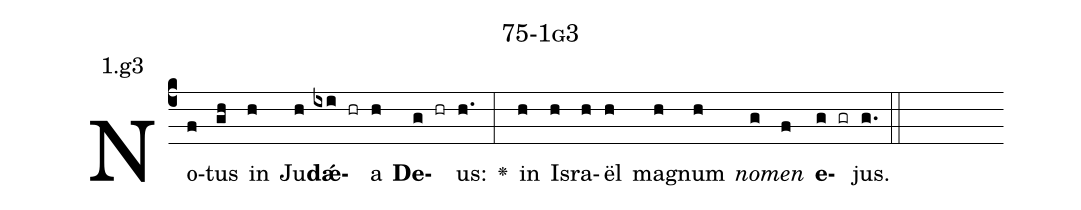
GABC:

name: 75-1g3;
annotation: 1.g3;
%%
(c4)No(f)tus(gh) in(h) Ju(h)<b>dǽ</b>(ixi hr)a(h) <b>De</b>(g hr)us:(h.) <v>\greheightstar</v>(:) in(h) Is(h)ra(h)ël(h) ma(h)gnum(h) <i>no</i>(g)<i>men</i>(f) <b>e</b>(g gr)jus.(g.) (::)


%E(h) u(h) o(g) u(f) a(g) e.(g.) (::)
